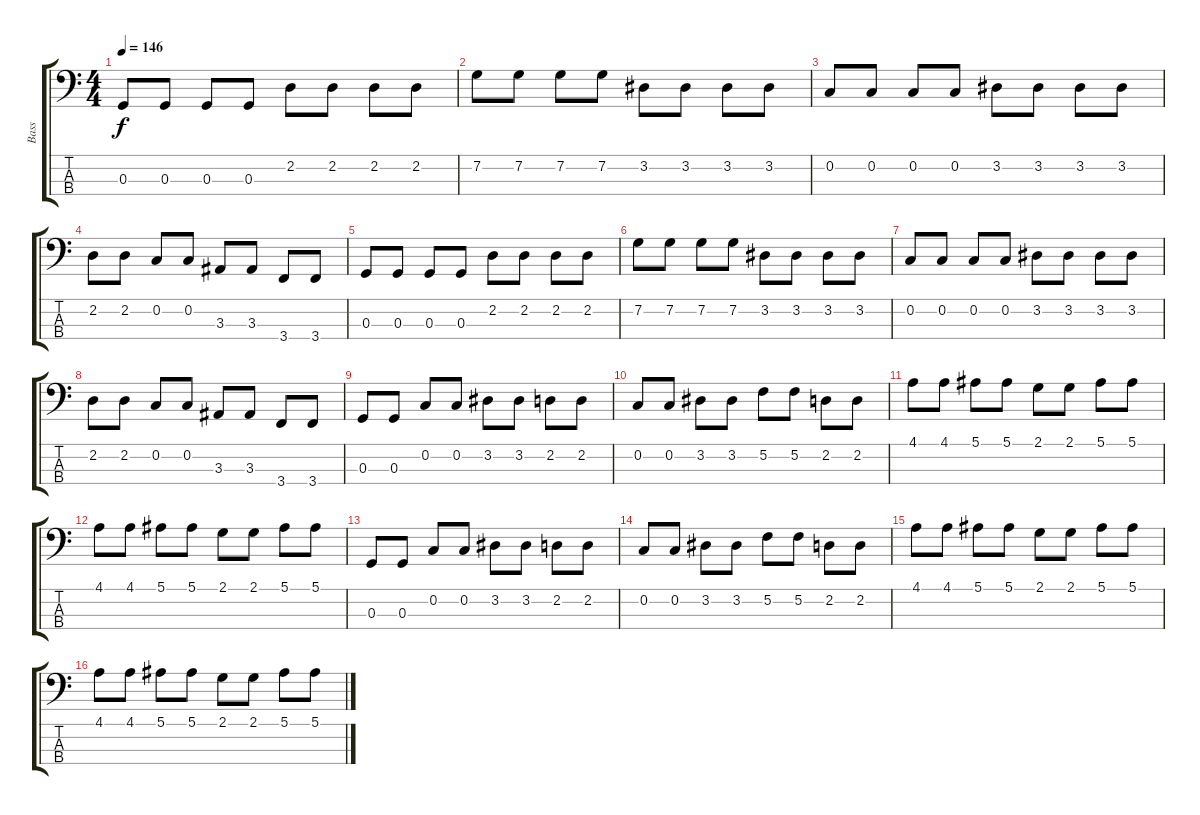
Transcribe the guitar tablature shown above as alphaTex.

\track ("Bass" "Bass") {instrument electricbassfinger}
\staff {score tabs}
\tuning (F2 C2 G1 D1) {hide}
\ts (4 4)
\tempo 146
\clef f4
\ks c
0.3.8{dy f} 0.3.8 0.3.8 0.3.8 2.2.8 2.2.8 2.2.8 2.2.8 |
7.2.8 7.2.8 7.2.8 7.2.8 3.2.8 3.2.8 3.2.8 3.2.8 |
0.2.8 0.2.8 0.2.8 0.2.8 3.2.8 3.2.8 3.2.8 3.2.8 |
2.2.8 2.2.8 0.2.8 0.2.8 3.3.8 3.3.8 3.4.8 3.4.8 |
0.3.8 0.3.8 0.3.8 0.3.8 2.2.8 2.2.8 2.2.8 2.2.8 |
7.2.8 7.2.8 7.2.8 7.2.8 3.2.8 3.2.8 3.2.8 3.2.8 |
0.2.8 0.2.8 0.2.8 0.2.8 3.2.8 3.2.8 3.2.8 3.2.8 |
2.2.8 2.2.8 0.2.8 0.2.8 3.3.8 3.3.8 3.4.8 3.4.8 |
0.3.8 0.3.8 0.2.8 0.2.8 3.2.8 3.2.8 2.2.8 2.2.8 |
0.2.8 0.2.8 3.2.8 3.2.8 5.2.8 5.2.8 2.2.8 2.2.8 |
4.1.8 4.1.8 5.1.8 5.1.8 2.1.8 2.1.8 5.1.8 5.1.8 |
4.1.8 4.1.8 5.1.8 5.1.8 2.1.8 2.1.8 5.1.8 5.1.8 |
0.3.8 0.3.8 0.2.8 0.2.8 3.2.8 3.2.8 2.2.8 2.2.8 |
0.2.8 0.2.8 3.2.8 3.2.8 5.2.8 5.2.8 2.2.8 2.2.8 |
4.1.8 4.1.8 5.1.8 5.1.8 2.1.8 2.1.8 5.1.8 5.1.8 |
4.1.8 4.1.8 5.1.8 5.1.8 2.1.8 2.1.8 5.1.8 5.1.8
